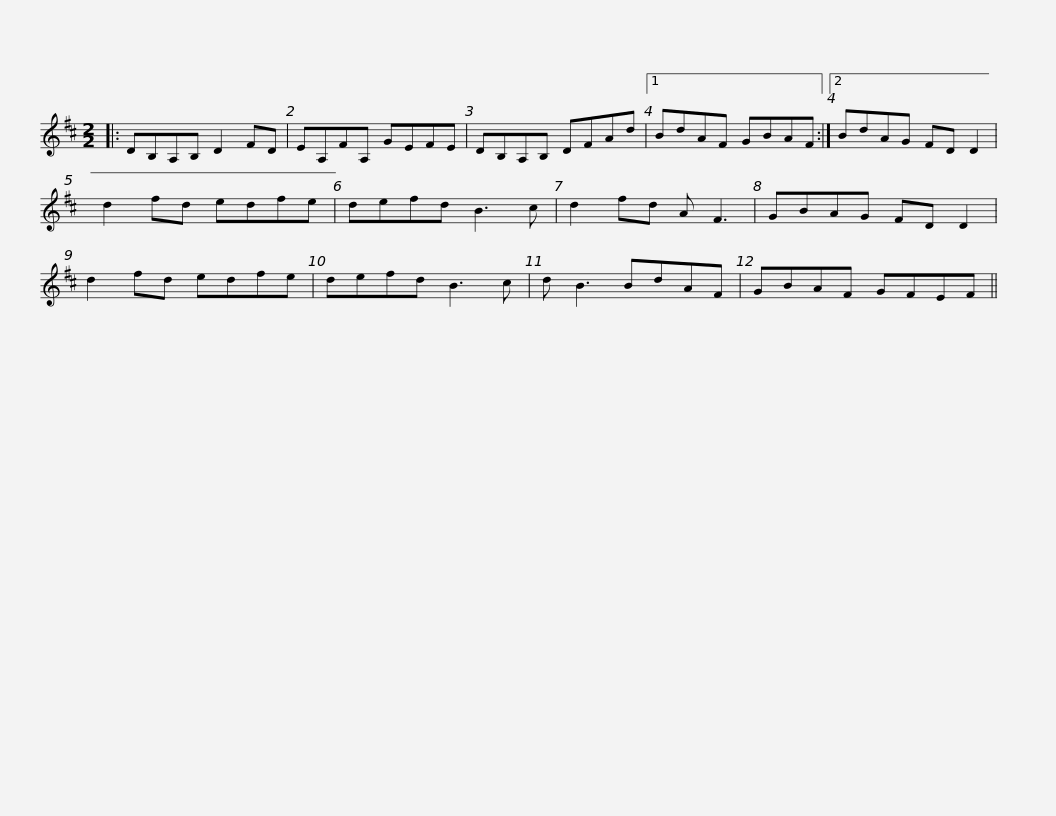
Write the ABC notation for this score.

X:1
L:1/8
M:2/2
I:linebreak $
K:D
V:1 treble
V:1
|: DB,A,B, D2 FD | EA,FA, GEFE | DB,A,B, DFAd |1 BdAF GBAF :|2 BdAG FD D2 |$ %5
 d2 fd edfe | defd B3 c | d2 fd A F3 | GBAG FD D2 | d2 fd edfe | %10
 defd B3 c |$ d B3 BdAF | GBAF GFEF || %13
